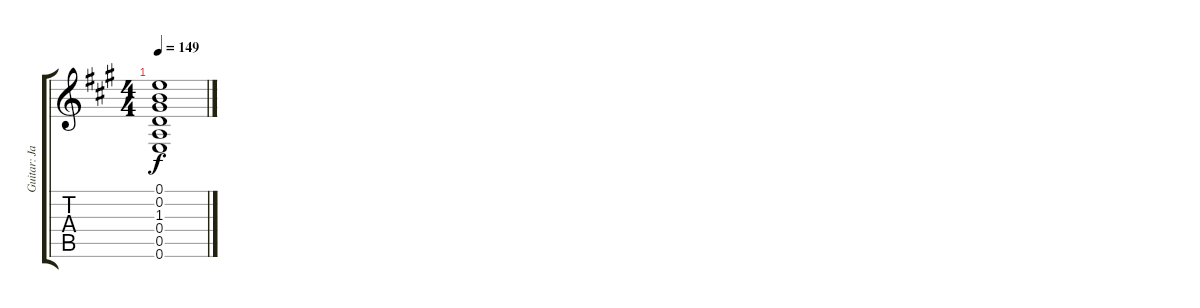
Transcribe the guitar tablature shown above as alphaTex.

\track ("Guitar: Jake II" "Guitar: Ja") {instrument overdrivenguitar}
\staff {score tabs}
\tuning (E4 B3 G3 D3 A2 E2) {hide}
\ts (4 4)
\tempo 149
\clef g2
\ks a
(0.1{t} 0.2{t} 1.3{t} 0.4{t} 0.5{t} 0.6{t}).1{dy f}
